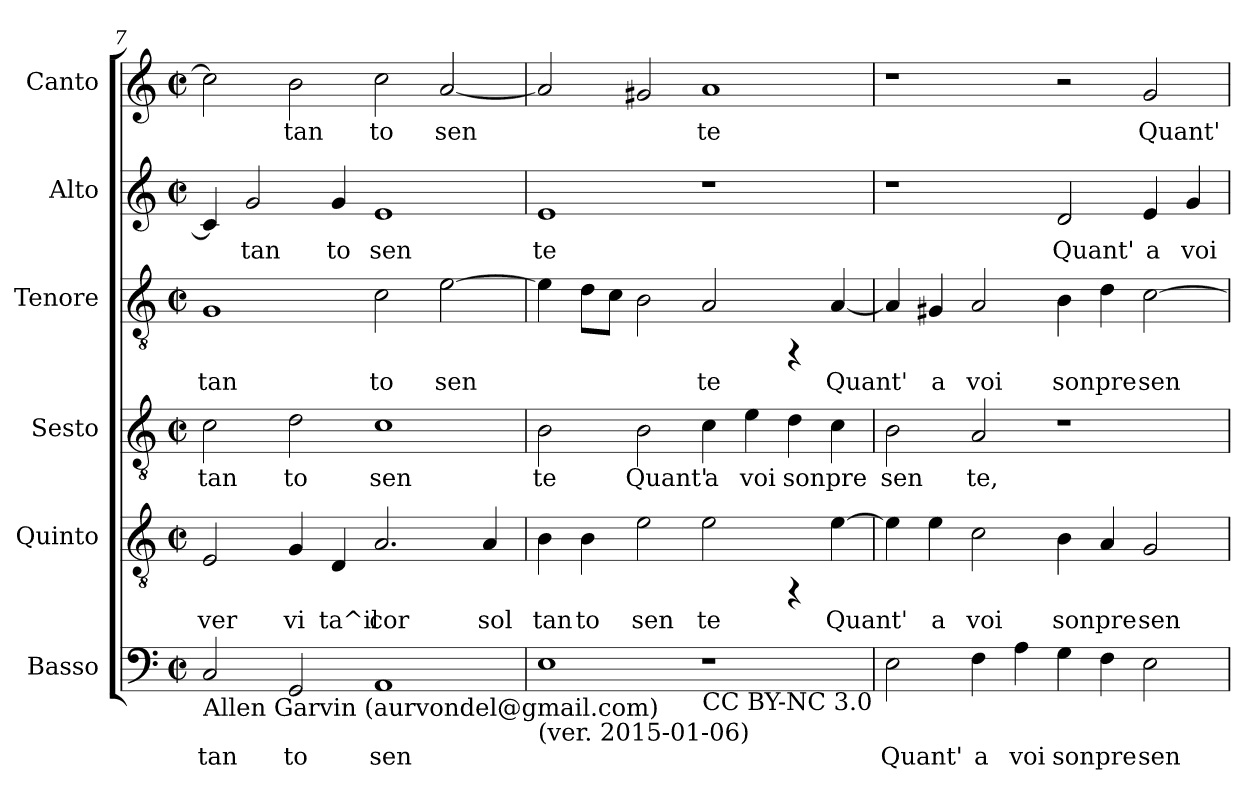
**kern	**text	**kern	**text	**kern	**text	**kern	**text	**kern	**text	**kern	**text
*part6	*part6	*part5	*part5	*part4	*part4	*part3	*part3	*part2	*part2	*part1	*part1
*staff6	*staff6	*staff5	*staff5	*staff4	*staff4	*staff3	*staff3	*staff2	*staff2	*staff1	*staff1
*I"Basso	*	*I"Quinto	*	*I"Sesto	*	*I"Tenore	*	*I"Alto	*	*I"Canto	*
*clefF4	*	*clefGv2	*	*clefGv2	*	*clefGv2	*	*clefG2	*	*clefG2	*
*k[]	*	*k[]	*	*k[]	*	*k[]	*	*k[]	*	*k[]	*
*C:	*	*C:	*	*C:	*	*C:	*	*C:	*	*C:	*
*M2/2	*	*M2/2	*	*M2/2	*	*M2/2	*	*M2/2	*	*M2/2	*
*met(c|)	*	*met(c|)	*	*met(c|)	*	*met(c|)	*	*met(c|)	*	*met(c|)	*
=7	=7	=7	=7	=7	=7	=7	=7	=7	=7	=7	=7
!LO:TX:b:t=Allen Garvin (aurvondel@gmail.com)	!	!	!	!	!	!	!	!	!	!	!
!	!LO:LY:b	!	!LO:LY:b:cj	!	!LO:LY:b:cj	!	!LO:LY:b:cj	!	!LO:LY:b:cj	!	!LO:LY:b
2C/	tan	2E/	ver	2c\	tan	1G	tan	4c/]	.	2cc\]	.
!	!	!	!	!	!	!	!	!	!LO:LY:b:cj	!	!
.	.	.	.	.	.	.	.	2g/	tan	.	.
!	!LO:LY:b	!	!LO:LY:b:cj	!	!LO:LY:b:cj	!	!	!	!	!	!LO:LY:b
2GG/	to	4G/	vi	2d\	to	.	.	.	.	2b\	tan
!	!	!	!LO:LY:b:cj	!	!	!	!	!	!LO:LY:b:cj	!	!
.	.	4D/	ta^il	.	.	.	.	4g/	to	.	.
!	!LO:LY:b	!	!LO:LY:b:cj	!	!LO:LY:b:cj	!	!LO:LY:b:cj	!	!LO:LY:b:cj	!	!LO:LY:b
1AA	sen	2.A/	cor	1c	sen	2c\	to	1e	sen	2cc\	to
!	!	!	!	!	!	!	!LO:LY:b:cj	!	!	!	!LO:LY:b
.	.	.	.	.	.	[>2e\	sen	.	.	[<2a/	sen
!	!	!	!LO:LY:b:cj	!	!	!	!	!	!	!	!
.	.	4A/	sol	.	.	.	.	.	.	.	.
=8	=8	=8	=8	=8	=8	=8	=8	=8	=8	=8	=8
!LO:TX:b:t=(ver. 2015-01-06)	!	!	!	!	!	!	!	!	!	!	!
!	!	!	!LO:LY:b:cj	!	!LO:LY:b:cj	!	!LO:LY:b:cj	!	!LO:LY:b:cj	!	!LO:LY:b
1E	.	4B\	tan	2B\	te	4e\]	.	1e	te	2a/]	.
!	!	!	!LO:LY:b:cj	!	!	!	!LO:LY:b:cj	!	!	!	!
.	.	4B\	to	.	.	8d\L	.	.	.	.	.
!	!	!	!	!	!	!	!LO:LY:b:cj	!	!	!	!
.	.	.	.	.	.	8c\J	.	.	.	.	.
!	!	!	!LO:LY:b:cj	!	!LO:LY:b:cj	!	!LO:LY:b:cj	!	!	!	!LO:LY:b
.	.	2e\	sen	2B\	Quant'	2B\	.	.	.	2g#/	.
!LO:TX:b:t=CC BY-NC 3.0	!	!	!	!	!	!	!	!	!	!	!
!	!	!	!LO:LY:b:cj	!	!LO:LY:b:cj	!	!LO:LY:b:cj	!	!	!	!LO:LY:b
1r	.	2e\	te	4c\	a	2A/	te	1r	.	1a	te
!	!	!	!	!	!LO:LY:b:cj	!	!	!	!	!	!
.	.	.	.	4e\	voi	.	.	.	.	.	.
!	!	!	!	!	!LO:LY:b:cj	!	!	!	!	!	!
.	.	4rFF	.	4d\	son	4rFF	.	.	.	.	.
!	!	!	!LO:LY:b:cj	!	!LO:LY:b:cj	!	!LO:LY:b:cj	!	!	!	!
.	.	[>4e\	Quant'	4c\	pre	[>4A/	Quant'	.	.	.	.
!!LO:PB:g=z
=9	=9	=9	=9	=9	=9	=9	=9	=9	=9	=9	=9
!	!LO:LY:b	!	!LO:LY:b:cj	!	!LO:LY:b:cj	!	!LO:LY:b:cj	!	!	!	!
2E\	Quant'	4e\]	.	2B\	sen	4A/]	.	1r	.	1r	.
!	!	!	!LO:LY:b:cj	!	!	!	!LO:LY:b:cj	!	!	!	!
.	.	4e\	a	.	.	4G#X/	a	.	.	.	.
!	!LO:LY:b	!	!LO:LY:b:cj	!	!LO:LY:b:cj	!	!LO:LY:b:cj	!	!	!	!
4F\	a	2c\	voi	2A/	te,	2A/	voi	.	.	.	.
!	!LO:LY:b	!	!	!	!	!	!	!	!	!	!
4A\	voi	.	.	.	.	.	.	.	.	.	.
!	!LO:LY:b	!	!LO:LY:b:cj	!	!	!	!LO:LY:b:cj	!	!LO:LY:b:cj	!	!
4G\	son	4B\	son	1r	.	4B\	son	2d/	Quant'	2r	.
!	!LO:LY:b	!	!LO:LY:b:cj	!	!	!	!LO:LY:b:cj	!	!	!	!
4F\	pre	4A/	pre	.	.	4d\	pre	.	.	.	.
!	!LO:LY:b	!	!LO:LY:b:cj	!	!	!	!LO:LY:b:cj	!	!LO:LY:b:cj	!	!LO:LY:b
2E\	sen	2G/	sen	.	.	[>2c\	sen	4e/	a	2g/	Quant'
!	!	!	!	!	!	!	!	!	!LO:LY:b:cj	!	!
.	.	.	.	.	.	.	.	4g/	voi	.	.
=	=	=	=	=	=	=	=	=	=	=	=
*-	*-	*-	*-	*-	*-	*-	*-	*-	*-	*-	*-
